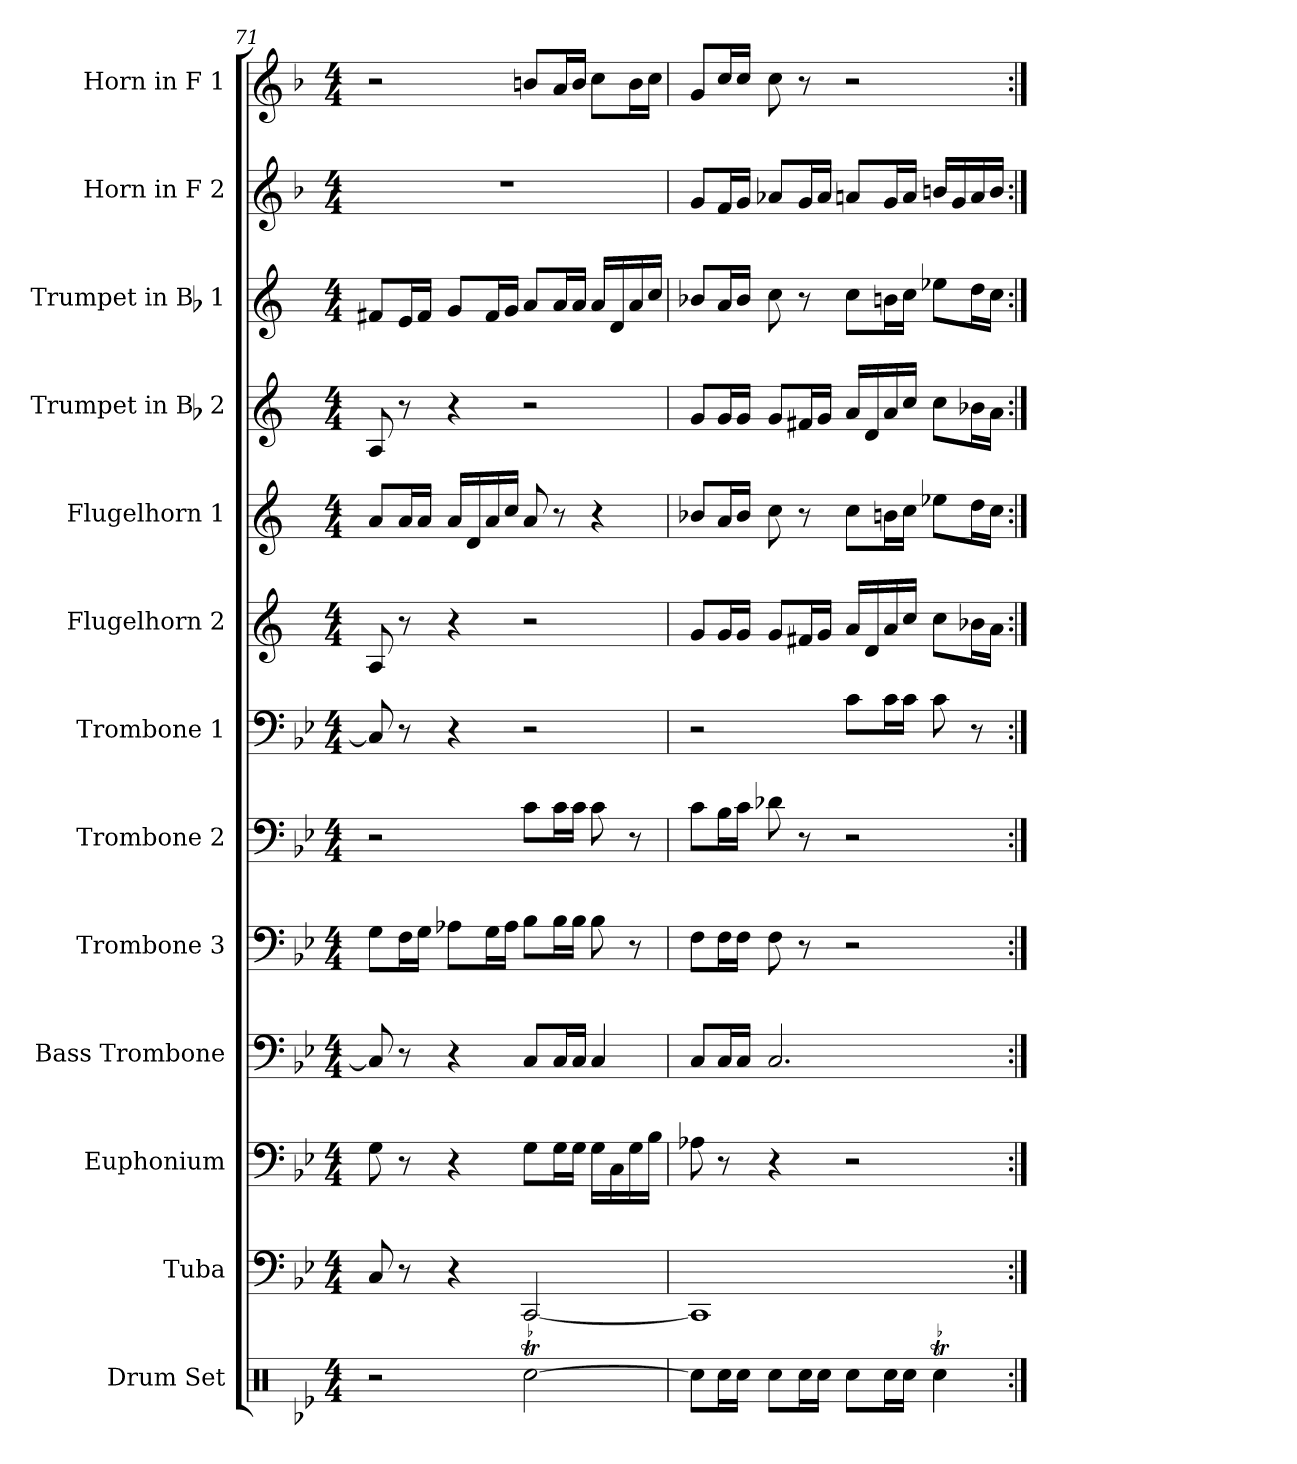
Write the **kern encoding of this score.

**kern	**kern	**kern	**kern	**kern	**kern	**kern	**kern	**kern	**kern	**kern	**kern	**kern
*part13	*part12	*part11	*part10	*part9	*part8	*part7	*part6	*part5	*part4	*part3	*part2	*part1
*staff13	*staff12	*staff11	*staff10	*staff9	*staff8	*staff7	*staff6	*staff5	*staff4	*staff3	*staff2	*staff1
*I"Drum Set	*I"Tuba	*I"Euphonium	*I"Bass Trombone	*I"Trombone 3	*I"Trombone 2	*I"Trombone 1	*I"Flugelhorn 2	*I"Flugelhorn 1	*I"Trumpet in Bb 2	*I"Trumpet in Bb 1	*I"Horn in F 2	*I"Horn in F 1
*I'D. S.	*I'Tuba	*I'Euph.	*I'B. Tbn.	*I'Tbn. 3	*I'Tbn. 2	*I'Tbn. 1	*I'Flghn. 2	*I'Flghn. 1	*	*	*I'Hn. 2	*I'Hn. 1
*clefX	*clefF4	*clefF4	*clefF4	*clefF4	*clefF4	*clefF4	*clefG2	*clefG2	*clefG2	*clefG2	*clefG2	*clefG2
*	*	*	*	*	*	*	*ITrd1c2	*ITrd1c2	*ITrd1c2	*ITrd1c2	*ITrd4c7	*ITrd4c7
*k[b-e-]	*k[b-e-]	*k[b-e-]	*k[b-e-]	*k[b-e-]	*k[b-e-]	*k[b-e-]	*k[b-e-]	*k[b-e-]	*k[b-e-]	*k[b-e-]	*k[b-e-]	*k[b-e-]
*B-:	*B-:	*B-:	*B-:	*B-:	*B-:	*B-:	*	*	*	*	*B-:	*B-:
*M4/4	*M4/4	*M4/4	*M4/4	*M4/4	*M4/4	*M4/4	*M4/4	*M4/4	*M4/4	*M4/4	*M4/4	*M4/4
=71	=71	=71	=71	=71	=71	=71	=71	=71	=71	=71	=71	=71
2r	8C/	8G\	8C/]	8G\L	2r	8C/]	8G/	8g/L	8G/	8en/L	1r	2r
.	8r	8r	8r	16F\L	.	8r	8r	16g/L	8r	16d/L	.	.
.	.	.	.	16G\JJ	.	.	.	16g/JJ	.	16e/JJ	.	.
.	4r	4r	4r	8A-X\L	.	4r	4r	16g/LL	4r	8f/L	.	.
.	.	.	.	.	.	.	.	16c/	.	.	.	.
.	.	.	.	16G\L	.	.	.	16g/	.	16e/L	.	.
.	.	.	.	16A-\JJ	.	.	.	16b-/JJ	.	16f/JJ	.	.
[2Rcct\	[2CC/	8G\L	8C/L	8B-\L	8c\L	2r	2r	8g/	2r	8g/L	.	8en/L
.	.	16G\L	16C/L	16B-\L	16c\L	.	.	8r	.	16g/L	.	16d/L
.	.	16G\JJ	16C/JJ	16B-\JJ	16c\JJ	.	.	.	.	16g/JJ	.	16e/JJ
.	.	16G\LL	4C/	8B-\	8c\	.	.	4r	.	16g/LL	.	8f\L
.	.	16C\	.	.	.	.	.	.	.	16c/	.	.
.	.	16G\	.	8r	8r	.	.	.	.	16g/	.	16e\L
.	.	16B-\JJ	.	.	.	.	.	.	.	16b-/JJ	.	16f\JJ
!!LO:PB:g=z
=72	=72	=72	=72	=72	=72	=72	=72	=72	=72	=72	=72	=72
8RccTTT\L]	1CC]	8A-X\	8C/L	8F\L	8c\L	2r	8f/L	8a-X/L	8f/L	8a-X/L	8c/L	8c/L
16Rcc\L	.	8r	16C/L	16F\L	16B-\L	.	16f/L	16g/L	16f/L	16g/L	16B-/L	16f/L
16Rcc\JJ	.	.	16C/JJ	16F\JJ	16c\JJ	.	16f/JJ	16a-/JJ	16f/JJ	16a-/JJ	16c/JJ	16f/JJ
8Rcc\L	.	4r	2.C/	8F\	8d-X\	.	8f/L	8b-\	8f/L	8b-\	8d-X/L	8f\
16Rcc\L	.	.	.	8r	8r	.	16en/L	8r	16en/L	8r	16c/L	8r
16Rcc\JJ	.	.	.	.	.	.	16f/JJ	.	16f/JJ	.	16d-/JJ	.
8Rcc\L	.	2r	.	2r	2r	8c\L	16g/LL	8b-\L	16g/LL	8b-\L	8dn/L	2r
.	.	.	.	.	.	.	16c/	.	16c/	.	.	.
16Rcc\L	.	.	.	.	.	16c\L	16g/	16an\L	16g/	16an\L	16c/L	.
16Rcc\JJ	.	.	.	.	.	16c\JJ	16b-/JJ	16b-\JJ	16b-/JJ	16b-\JJ	16d/JJ	.
4Rcct\	.	.	.	.	.	8c\	8b-\L	8dd-X\L	8b-\L	8dd-X\L	16en/LL	.
.	.	.	.	.	.	.	.	.	.	.	16c/	.
.	.	.	.	.	.	8r	16a-X\L	16cc\L	16a-X\L	16cc\L	16d/	.
.	.	.	.	.	.	.	16g\JJ	16b-\JJ	16g\JJ	16b-\JJ	16e/JJ	.
=:|!	=:|!	=:|!	=:|!	=:|!	=:|!	=:|!	=:|!	=:|!	=:|!	=:|!	=:|!	=:|!
*-	*-	*-	*-	*-	*-	*-	*-	*-	*-	*-	*-	*-
